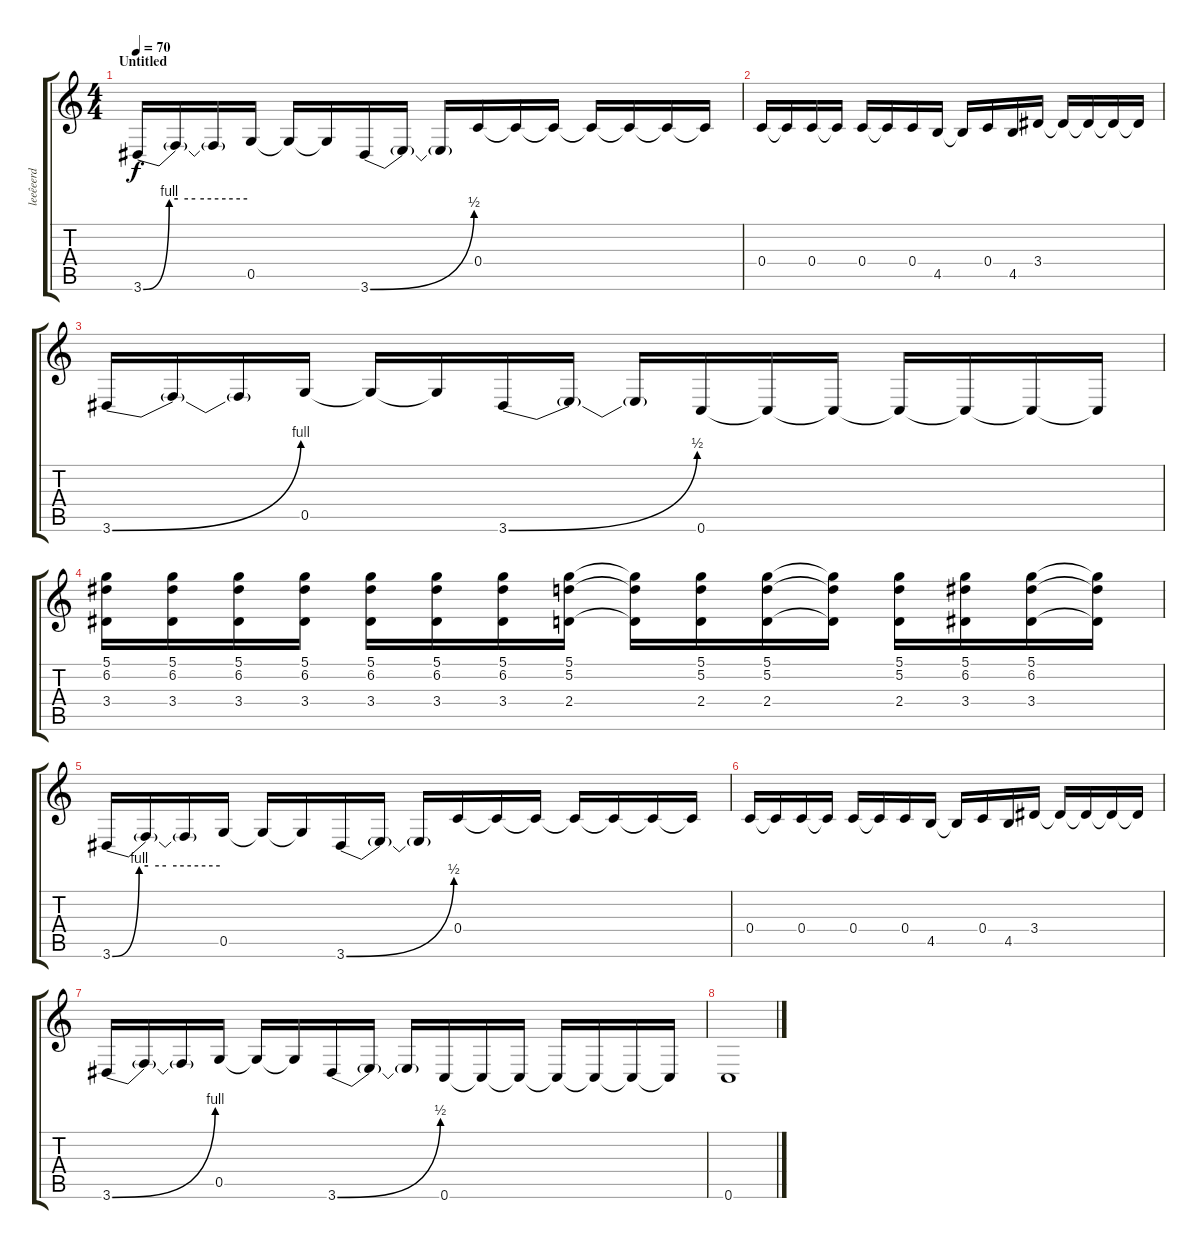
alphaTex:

\track ("leeêeerd" "leeêeerd") {instrument distortionguitar}
\staff {score tabs}
\tuning (D4 A3 F3 C3 G2 C2) {hide}
\ts (4 4)
\section ("" "Untitled")
\tempo 70
\clef g2
\ks c
3.6{be (custom 0 0 15 4 20 4 30 4 60 4)}.16{dy f} 3.6{t}.16 3.6{t}.16 0.5.16 0.5{t}.16 0.5{t}.16 3.6{be (bend 0 0 60 2)}.16 3.6{t}.16 3.6{t}.16 0.4.16 0.4{t}.16 0.4{t}.16 0.4{t}.16 0.4{t}.16 0.4{t}.16 0.4{t}.16 |
0.4.16 0.4{t}.16 0.4.16 0.4{t}.16 0.4.16 0.4{t}.16 0.4.16 4.5.16 4.5{t}.16 0.4.16 4.5.16 3.4.16 3.4{t}.16 3.4{t}.16 3.4{t}.16 3.4{t}.16 |
3.6{be (bend 0 0 60 4)}.16 3.6{t}.16 3.6{t}.16 0.5.16 0.5{t}.16 0.5{t}.16 3.6{be (bend 0 0 60 2)}.16 3.6{t}.16 3.6{t}.16 0.6.16 0.6{t}.16 0.6{t}.16 0.6{t}.16 0.6{t}.16 0.6{t}.16 0.6{t}.16 |
(5.1 6.2 3.4).16 (5.1 6.2 3.4).16 (5.1 6.2 3.4).16 (5.1 6.2 3.4).16 (5.1 6.2 3.4).16 (5.1 6.2 3.4).16 (5.1 6.2 3.4).16 (5.1 5.2 2.4).16 (5.1{t} 5.2{t} 2.4{t}).16 (5.1 5.2 2.4).16 (5.1 5.2 2.4).16 (5.1{t} 5.2{t} 2.4{t}).16 (5.1 5.2 2.4).16 (5.1 6.2 3.4).16 (5.1 6.2 3.4).16 (5.1{t} 6.2{t} 3.4{t}).16 |
3.6{be (custom 0 0 15 4 20 4 30 4 60 4)}.16 3.6{t}.16 3.6{t}.16 0.5.16 0.5{t}.16 0.5{t}.16 3.6{be (bend 0 0 60 2)}.16 3.6{t}.16 3.6{t}.16 0.4.16 0.4{t}.16 0.4{t}.16 0.4{t}.16 0.4{t}.16 0.4{t}.16 0.4{t}.16 |
0.4.16 0.4{t}.16 0.4.16 0.4{t}.16 0.4.16 0.4{t}.16 0.4.16 4.5.16 4.5{t}.16 0.4.16 4.5.16 3.4.16 3.4{t}.16 3.4{t}.16 3.4{t}.16 3.4{t}.16 |
3.6{be (bend 0 0 60 4)}.16 3.6{t}.16 3.6{t}.16 0.5.16 0.5{t}.16 0.5{t}.16 3.6{be (bend 0 0 60 2)}.16 3.6{t}.16 3.6{t}.16 0.6.16 0.6{t}.16 0.6{t}.16 0.6{t}.16 0.6{t}.16 0.6{t}.16 0.6{t}.16 |
0.6.1
